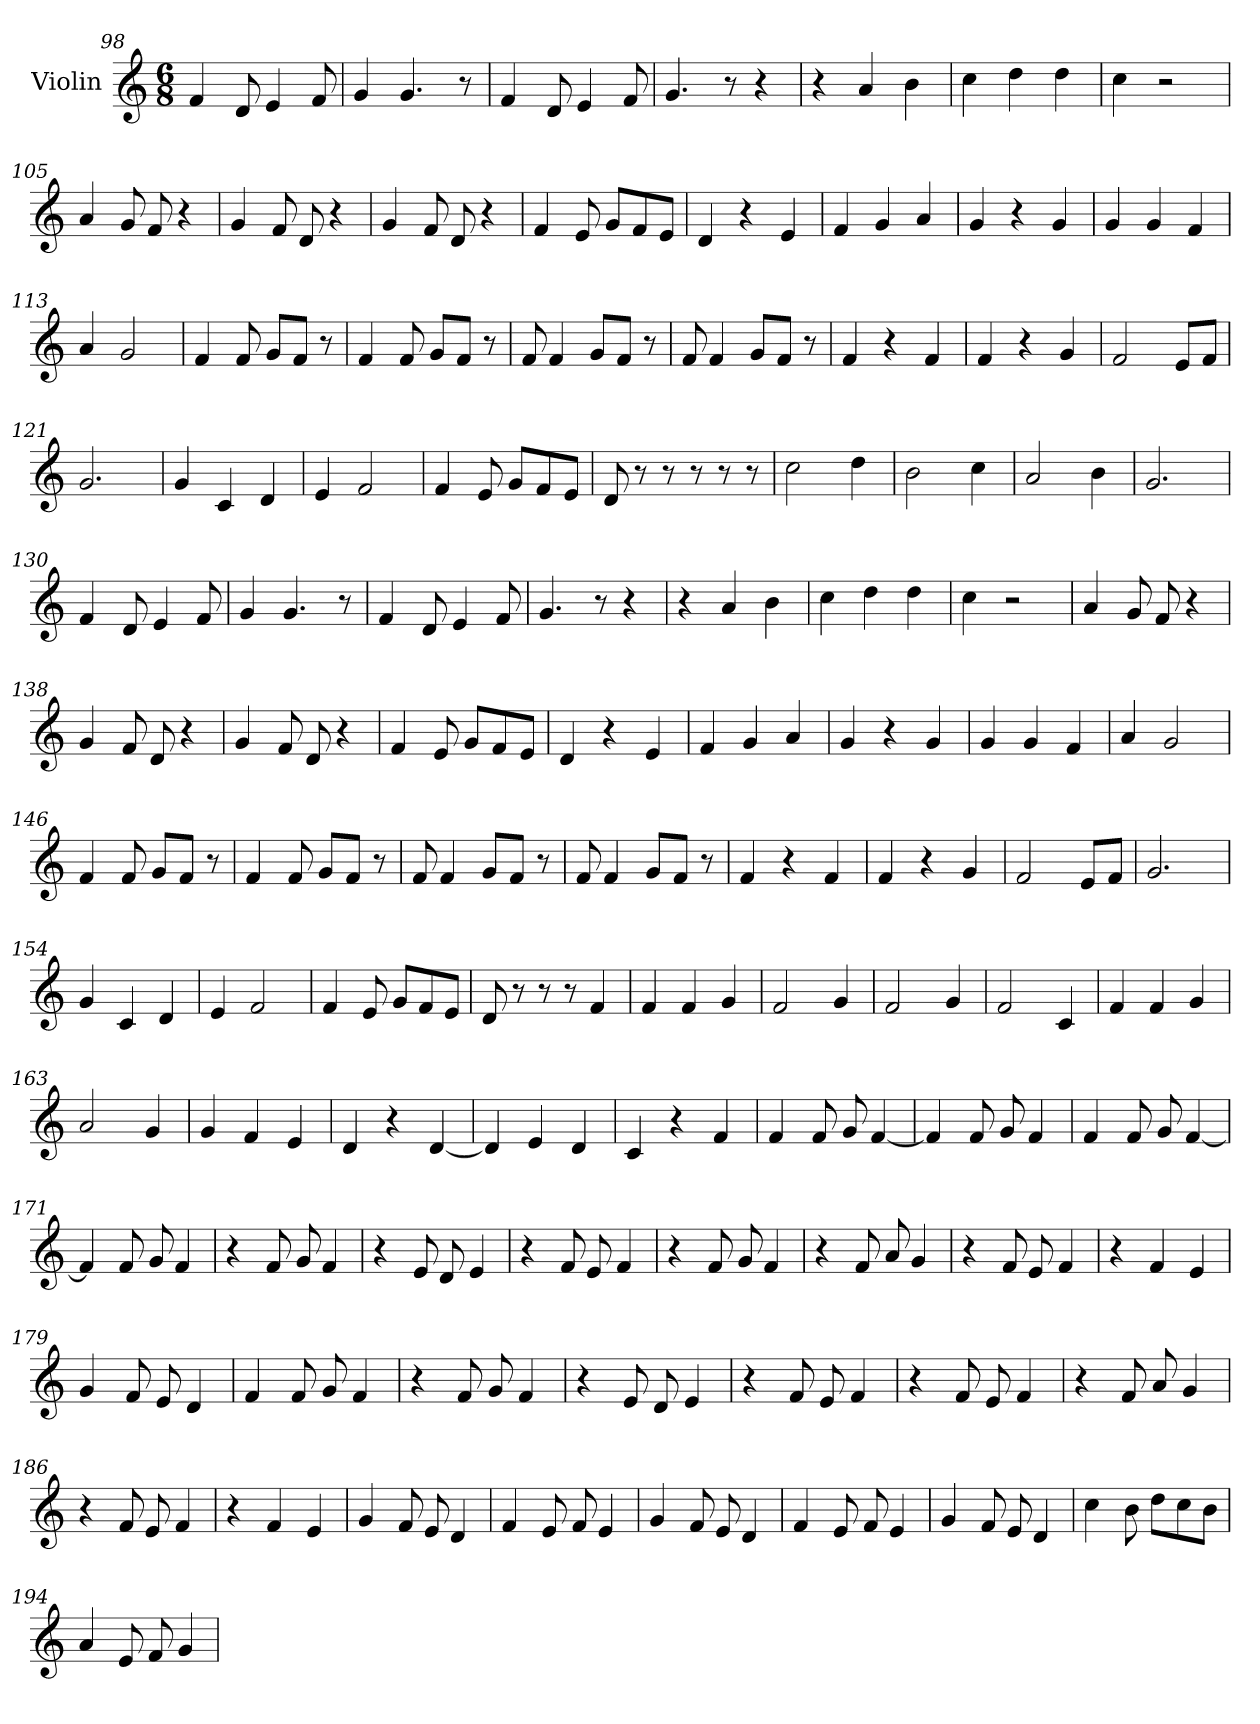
**kern
*part1
*staff1
*I"Violin
*clefG2
*k[]
*M6/8
=98
4f/
8d/
4e/
8f/
=99
4g/
4.g/
8r
=100
4f/
8d/
4e/
8f/
!!LO:LB:g=z
=101
4.g/
8r
4r
=102
4r
4a/
4b\
=103
4cc\
4dd\
4dd\
=104
4cc\
2r
=105
4a/
8g/
8f/
4r
=106
4g/
8f/
8d/
4r
=107
4g/
8f/
8d/
4r
!!LO:LB:g=z
=108
4f/
8e/
8g/L
8f/
8e/J
=109
4d/
4r
4e/
=110
4f/
4g/
4a/
=111
4g/
4r
4g/
=112
4g/
4g/
4f/
=113
4a/
2g/
=114
4f/
8f/
8g/L
8f/J
8r
!!LO:PB:g=z
=115
4f/
8f/
8g/L
8f/J
8r
=116
8f/
4f/
8g/L
8f/J
8r
=117
8f/
4f/
8g/L
8f/J
8r
=118
4f/
4r
4f/
=119
4f/
4r
4g/
=120
2f/
8e/L
8f/J
=121
2.g/
!!LO:LB:g=z
=122
4g/
4c/
4d/
=123
4e/
2f/
=124
4f/
8e/
8g/L
8f/
8e/J
=125
8d/
8r
8r
8r
8r
8r
=126
2cc\
4dd\
=127
2b\
4cc\
=128
2a/
4b\
=129
2.g/
!!LO:LB:g=z
=130
4f/
8d/
4e/
8f/
=131
4g/
4.g/
8r
=132
4f/
8d/
4e/
8f/
=133
4.g/
8r
4r
=134
4r
4a/
4b\
=135
4cc\
4dd\
4dd\
=136
4cc\
2r
!!LO:LB:g=z
=137
4a/
8g/
8f/
4r
=138
4g/
8f/
8d/
4r
=139
4g/
8f/
8d/
4r
=140
4f/
8e/
8g/L
8f/
8e/J
=141
4d/
4r
4e/
=142
4f/
4g/
4a/
=143
4g/
4r
4g/
!!LO:LB:g=z
=144
4g/
4g/
4f/
=145
4a/
2g/
=146
4f/
8f/
8g/L
8f/J
8r
=147
4f/
8f/
8g/L
8f/J
8r
=148
8f/
4f/
8g/L
8f/J
8r
=149
8f/
4f/
8g/L
8f/J
8r
=150
4f/
4r
4f/
!!LO:LB:g=z
=151
4f/
4r
4g/
=152
2f/
8e/L
8f/J
=153
2.g/
=154
4g/
4c/
4d/
=155
4e/
2f/
=156
4f/
8e/
8g/L
8f/
8e/J
=157
8d/
8r
8r
8r
4f/
=158
4f/
4f/
4g/
!!LO:LB:g=z
=159
2f/
4g/
=160
2f/
4g/
=161
2f/
4c/
=162
4f/
4f/
4g/
=163
2a/
4g/
=164
4g/
4f/
4e/
=165
4d/
4r
[4d/
=166
4d/]
4e/
4d/
!!LO:LB:g=z
=167
4c/
4r
4f/
=168
4f/
8f/
8g/
[4f/
=169
4f/]
8f/
8g/
4f/
=170
4f/
8f/
8g/
[4f/
=171
4f/]
8f/
8g/
4f/
=172
4r
8f/
8g/
4f/
=173
4r
8e/
8d/
4e/
!!LO:PB:g=z
=174
4r
8f/
8e/
4f/
=175
4r
8f/
8g/
4f/
=176
4r
8f/
8a/
4g/
=177
4r
8f/
8e/
4f/
=178
4r
4f/
4e/
=179
4g/
8f/
8e/
4d/
=180
4f/
8f/
8g/
4f/
!!LO:LB:g=z
=181
4r
8f/
8g/
4f/
=182
4r
8e/
8d/
4e/
=183
4r
8f/
8e/
4f/
=184
4r
8f/
8e/
4f/
=185
4r
8f/
8a/
4g/
=186
4r
8f/
8e/
4f/
=187
4r
4f/
4e/
!!LO:LB:g=z
=188
4g/
8f/
8e/
4d/
=189
4f/
8e/
8f/
4e/
=190
4g/
8f/
8e/
4d/
=191
4f/
8e/
8f/
4e/
=192
4g/
8f/
8e/
4d/
=193
4cc\
8b\
8dd\L
8cc\
8b\J
=194
4a/
8e/
8f/
4g/
=
*-
